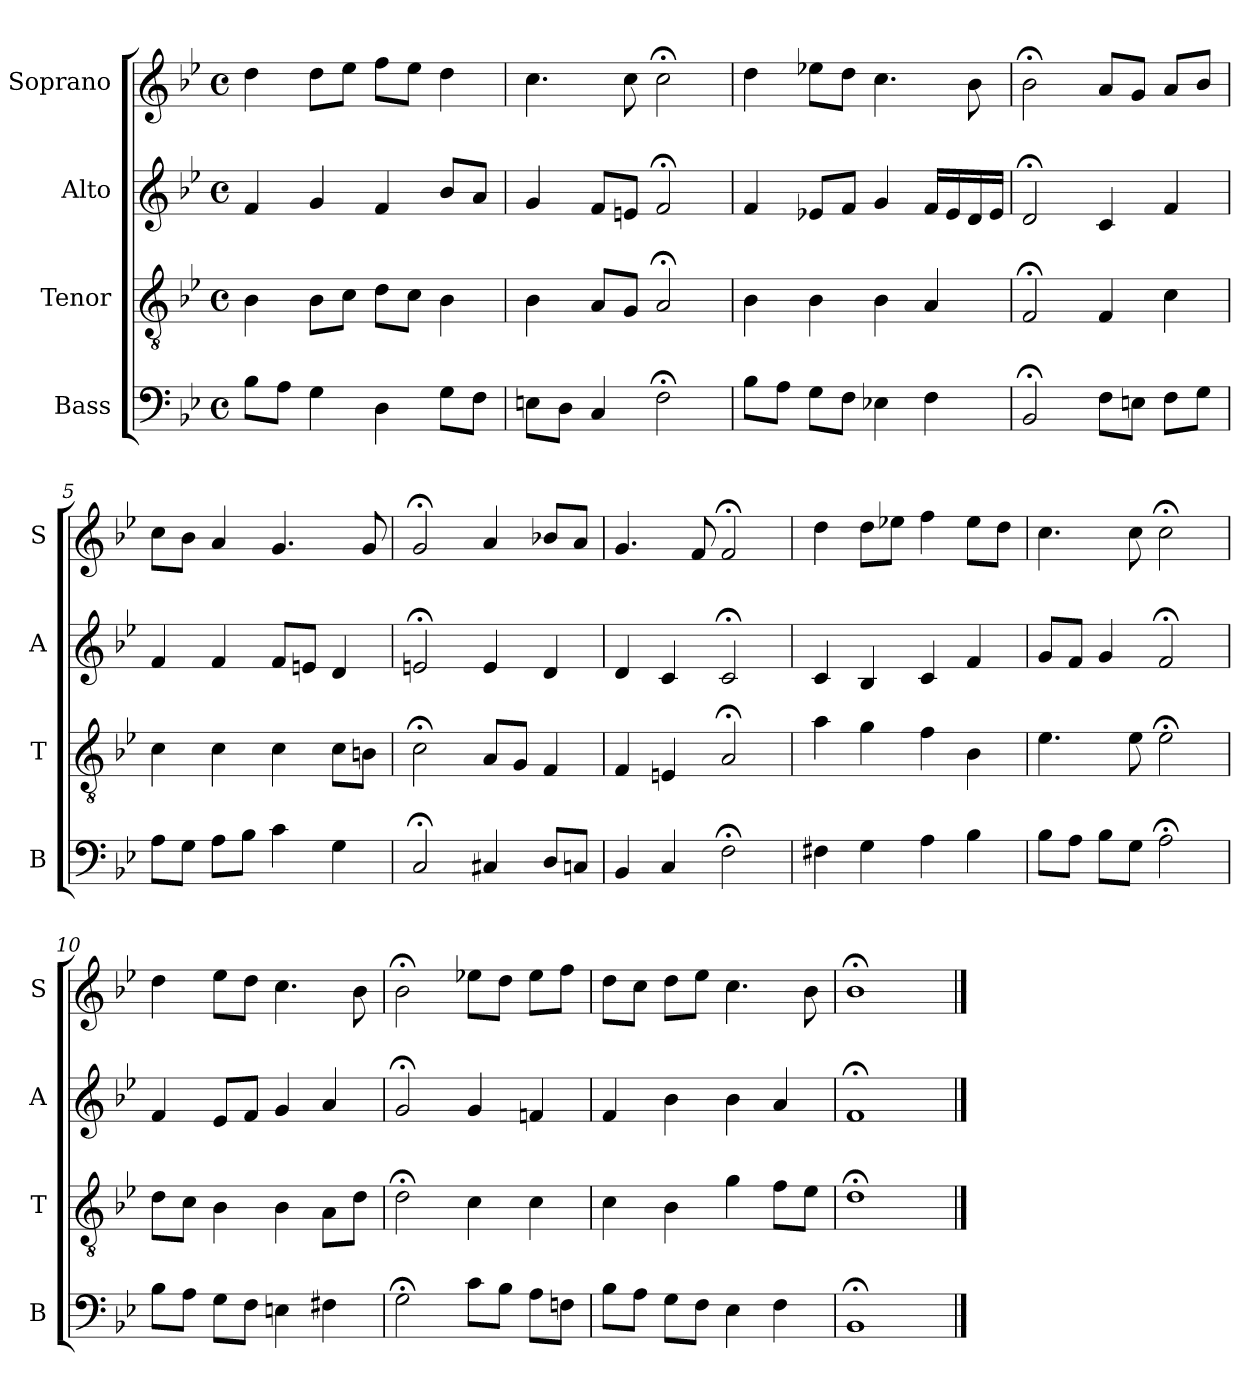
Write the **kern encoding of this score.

**kern	**kern	**kern	**kern
*part4	*part3	*part2	*part1
*staff4	*staff3	*staff2	*staff1
*I"Bass	*I"Tenor	*I"Alto	*I"Soprano
*I'B	*I'T	*I'A	*I'S
*clefF4	*clefGv2	*clefG2	*clefG2
*k[b-e-]	*k[b-e-]	*k[b-e-]	*k[b-e-]
*B-:	*B-:	*B-:	*B-:
*M4/4	*M4/4	*M4/4	*M4/4
*met(c)	*met(c)	*met(c)	*met(c)
*MM100	*MM100	*MM100	*MM100
=1	=1	=1	=1
8B-L	4B-	4f	4dd
8AJ	.	.	.
4G	8B-L	4g	8ddL
.	8cJ	.	8ee-J
4D	8dL	4f	8ffL
.	8cJ	.	8ee-J
8GL	4B-	8b-L	4dd
8FJ	.	8aJ	.
=2	=2	=2	=2
8EnL	4B-	4g	4.cc
8DJ	.	.	.
4C	8AL	8fL	.
.	8GJ	8enJ	8cc
2F;<	2A;<	2f;<	2cc;<
=3	=3	=3	=3
8B-L	4B-	4f	4dd
8AJ	.	.	.
8GL	4B-	8e-XL	8ee-XL
8FJ	.	8fJ	8ddJ
4E-X	4B-	4g	4.cc
4F	4A	16fLL	.
.	.	16e-	.
.	.	16d	8b-
.	.	16e-JJ	.
=4	=4	=4	=4
2BB-;<	2F;<	2d;<	2b-;<
8FL	4F	4c	8aL
8EnJ	.	.	8gJ
8FL	4c	4f	8aL
8GJ	.	.	8b-J
=5	=5	=5	=5
8AL	4c	4f	8ccL
8GJ	.	.	8b-J
8AL	4c	4f	4a
8B-J	.	.	.
4c	4c	8fL	4.g
.	.	8enJ	.
4G	8cL	4d	.
.	8BnJ	.	8g
=6	=6	=6	=6
2C;<	2c;<	2en;<	2g;<
4C#X	8AL	4e	4a
.	8GJ	.	.
8DL	4F	4d	8b-XL
8CnJ	.	.	8aJ
=7	=7	=7	=7
4BB-	4F	4d	4.g
4C	4En	4c	.
.	.	.	8f
2F;<	2A;<	2c;<	2f;<
=8	=8	=8	=8
4F#X	4a	4c	4dd
4G	4g	4B-	8ddL
.	.	.	8ee-XJ
4A	4f	4c	4ff
4B-	4B-	4f	8ee-L
.	.	.	8ddJ
=9	=9	=9	=9
8B-L	4.e-	8gL	4.cc
8AJ	.	8fJ	.
8B-L	.	4g	.
8GJ	8e-	.	8cc
2A;<	2e-;<	2f;<	2cc;<
=10	=10	=10	=10
8B-L	8dL	4f	4dd
8AJ	8cJ	.	.
8GL	4B-	8e-L	8ee-L
8FJ	.	8fJ	8ddJ
4En	4B-	4g	4.cc
4F#X	8AL	4a	.
.	8dJ	.	8b-
=11	=11	=11	=11
2G;<	2d;<	2g;<	2b-;<
8cL	4c	4g	8ee-XL
8B-J	.	.	8ddJ
8AL	4c	4fn	8ee-L
8FnJ	.	.	8ffJ
=12	=12	=12	=12
8B-L	4c	4f	8ddL
8AJ	.	.	8ccJ
8GL	4B-	4b-	8ddL
8FJ	.	.	8ee-J
4E-	4g	4b-	4.cci
4F	8fiL	4a	.
.	8e-iJ	.	8b-i
=13	=13	=13	=13
1BB-;<	1d;<	1f;<	1b-;<
==	==	==	==
*-	*-	*-	*-
